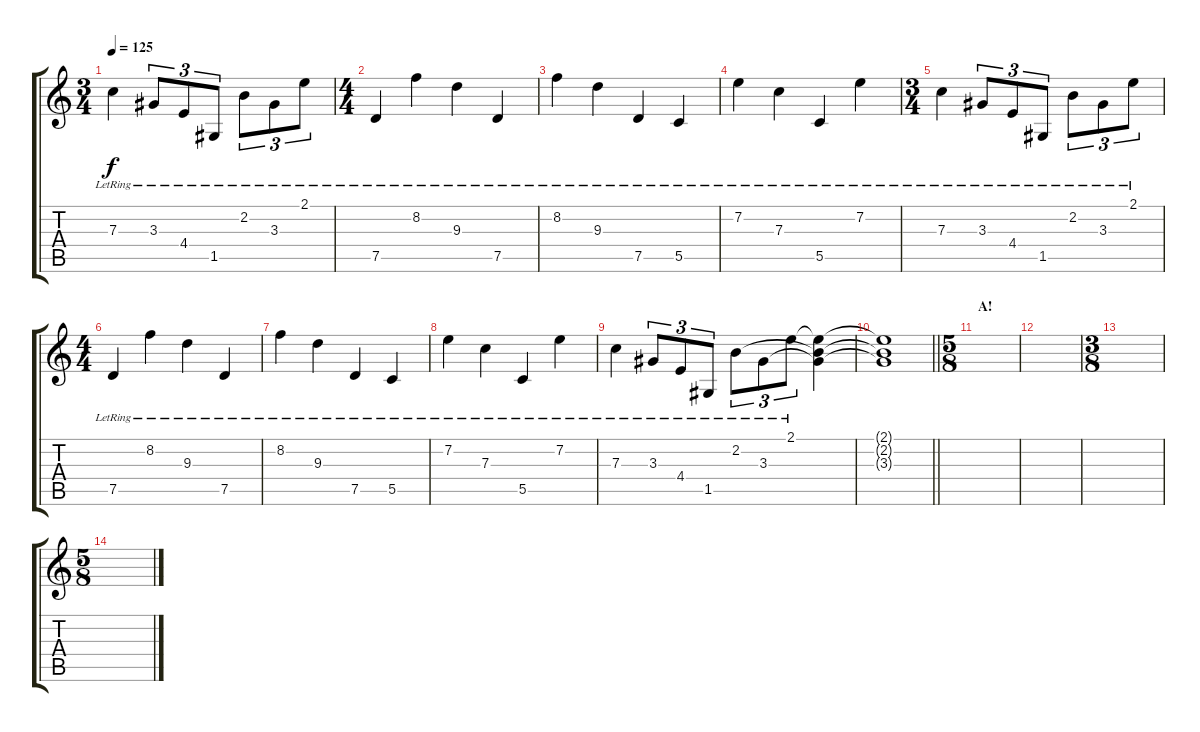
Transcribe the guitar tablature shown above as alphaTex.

\track "" {instrument distortionguitar}
\staff {score tabs}
\tuning (D4 A3 F3 C3 G2 C2) {hide}
\ts (3 4)
\tempo 125
\clef g2
\ks c
7.3{lr}.4{dy f} 3.3{lr}.8{tu (3 2)} 4.4{lr}.8{tu (3 2)} 1.5{lr}.8{tu (3 2)} 2.2{lr}.8{tu (3 2)} 3.3{lr}.8{tu (3 2)} 2.1{lr}.8{tu (3 2)} |
\ts (4 4)
7.5{lr}.4 8.2{lr}.4 9.3{lr}.4 7.5{lr}.4 |
8.2{lr}.4 9.3{lr}.4 7.5{lr}.4 5.5{lr}.4 |
7.2{lr}.4 7.3{lr}.4 5.5{lr}.4 7.2{lr}.4 |
\ts (3 4)
7.3{lr}.4 3.3{lr}.8{tu (3 2)} 4.4{lr}.8{tu (3 2)} 1.5{lr}.8{tu (3 2)} 2.2{lr}.8{tu (3 2)} 3.3{lr}.8{tu (3 2)} 2.1{lr}.8{tu (3 2)} |
\ts (4 4)
7.5{lr}.4 8.2{lr}.4 9.3{lr}.4 7.5{lr}.4 |
8.2{lr}.4 9.3{lr}.4 7.5{lr}.4 5.5{lr}.4 |
7.2{lr}.4 7.3{lr}.4 5.5{lr}.4 7.2{lr}.4 |
7.3{lr}.4 3.3{lr}.8{tu (3 2)} 4.4{lr}.8{tu (3 2)} 1.5{lr}.8{tu (3 2)} 2.2{lr}.8{tu (3 2)} 3.3{lr}.8{tu (3 2)} 2.1{lr}.8{tu (3 2)} (2.1{t} 2.2{t} 3.3{t}).4 |
\barLineRight lightlight
(2.1{t} 2.2{t} 3.3{t}).1 |
\ts (5 8)
\section ("" "A!")
|
|
\ts (3 8)
|
\ts (5 8)
